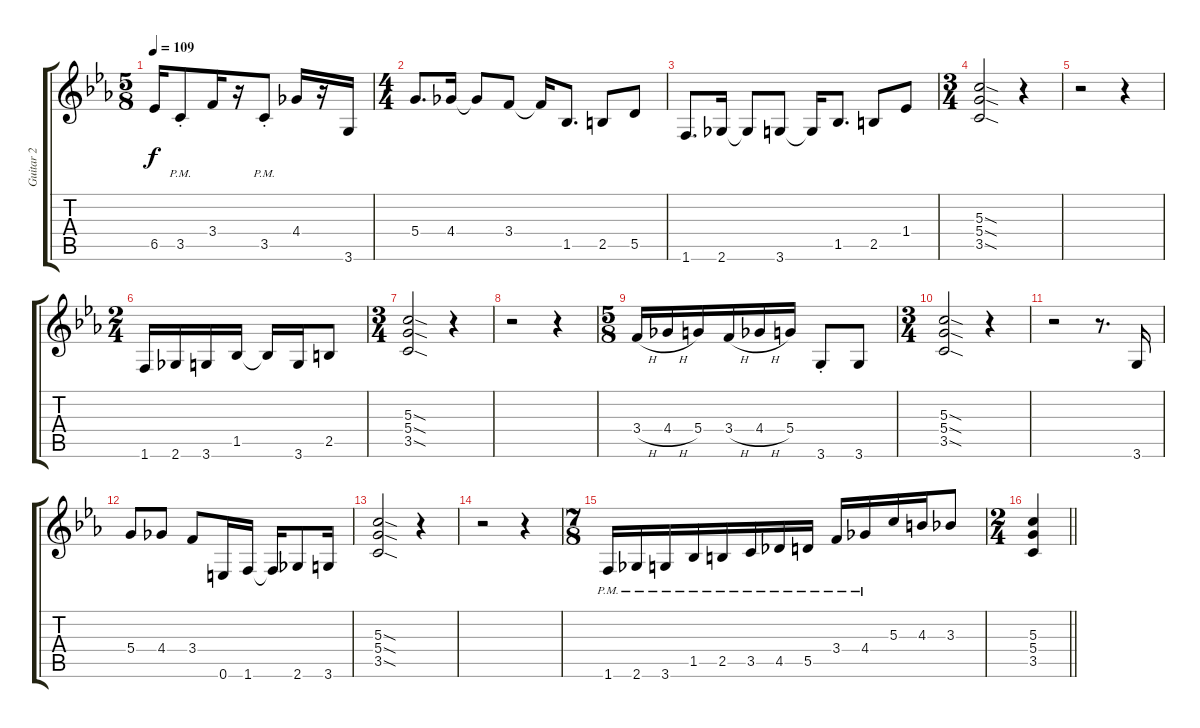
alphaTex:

\track ("Guitar 2" "Guitar 2") {instrument distortionguitar}
\staff {score tabs}
\tuning (E4 B3 G3 D3 A2 E2) {hide}
\ts (5 8)
\tempo 109
\clef g2
\ks cminor
6.5.16{dy f} 3.5{pm st}.8 3.4.16 r.16 3.5{pm st}.8 4.4.16 r.16 3.6.16 |
\ts (4 4)
5.4.8{d} 4.4.16 4.4{t}.8 3.4.8 3.4{t}.16 1.5.8{d} 2.5.8 5.5.8 |
1.6.8{d} 2.6.16 2.6{t}.8 3.6.8 3.6{t}.16 1.5.8{d} 2.5.8 1.4.8 |
\ts (3 4)
(5.3{sod} 5.4{sod} 3.5{sod}).2 r.4 |
r.2 r.4 |
\ts (2 4)
1.6.16 2.6.16 3.6.16 1.5.16 1.5{t}.16 3.6.16 2.5.8 |
\ts (3 4)
(5.3{sod} 5.4{sod} 3.5{sod}).2 r.4 |
r.2 r.4 |
\ts (5 8)
3.4{h}.16 4.4{h}.16 5.4.16 3.4{h}.16 4.4{h}.16 5.4.16 3.6{st}.8 3.6.8 |
\ts (3 4)
(5.3{sod} 5.4{sod} 3.5{sod}).2 r.4 |
r.2 r.8{d} 3.6.16 |
5.4.8 4.4.8 3.4.8 0.6.16 1.6.16 1.6{t}.16 2.6.8 3.6.16 |
(5.3{sod} 5.4{sod} 3.5{sod}).2 r.4 |
r.2 r.4 |
\ts (7 8)
1.6{pm}.16 2.6{pm}.16 3.6{pm}.16 1.5{pm}.16 2.5{pm}.16 3.5{pm}.16 4.5{pm}.16 5.5{pm}.16 3.4{pm}.16 4.4{pm}.16 5.3.16 4.3.16 3.3.8 |
\ts (2 4)
\barLineRight lightlight
(5.3 5.4 3.5).4
